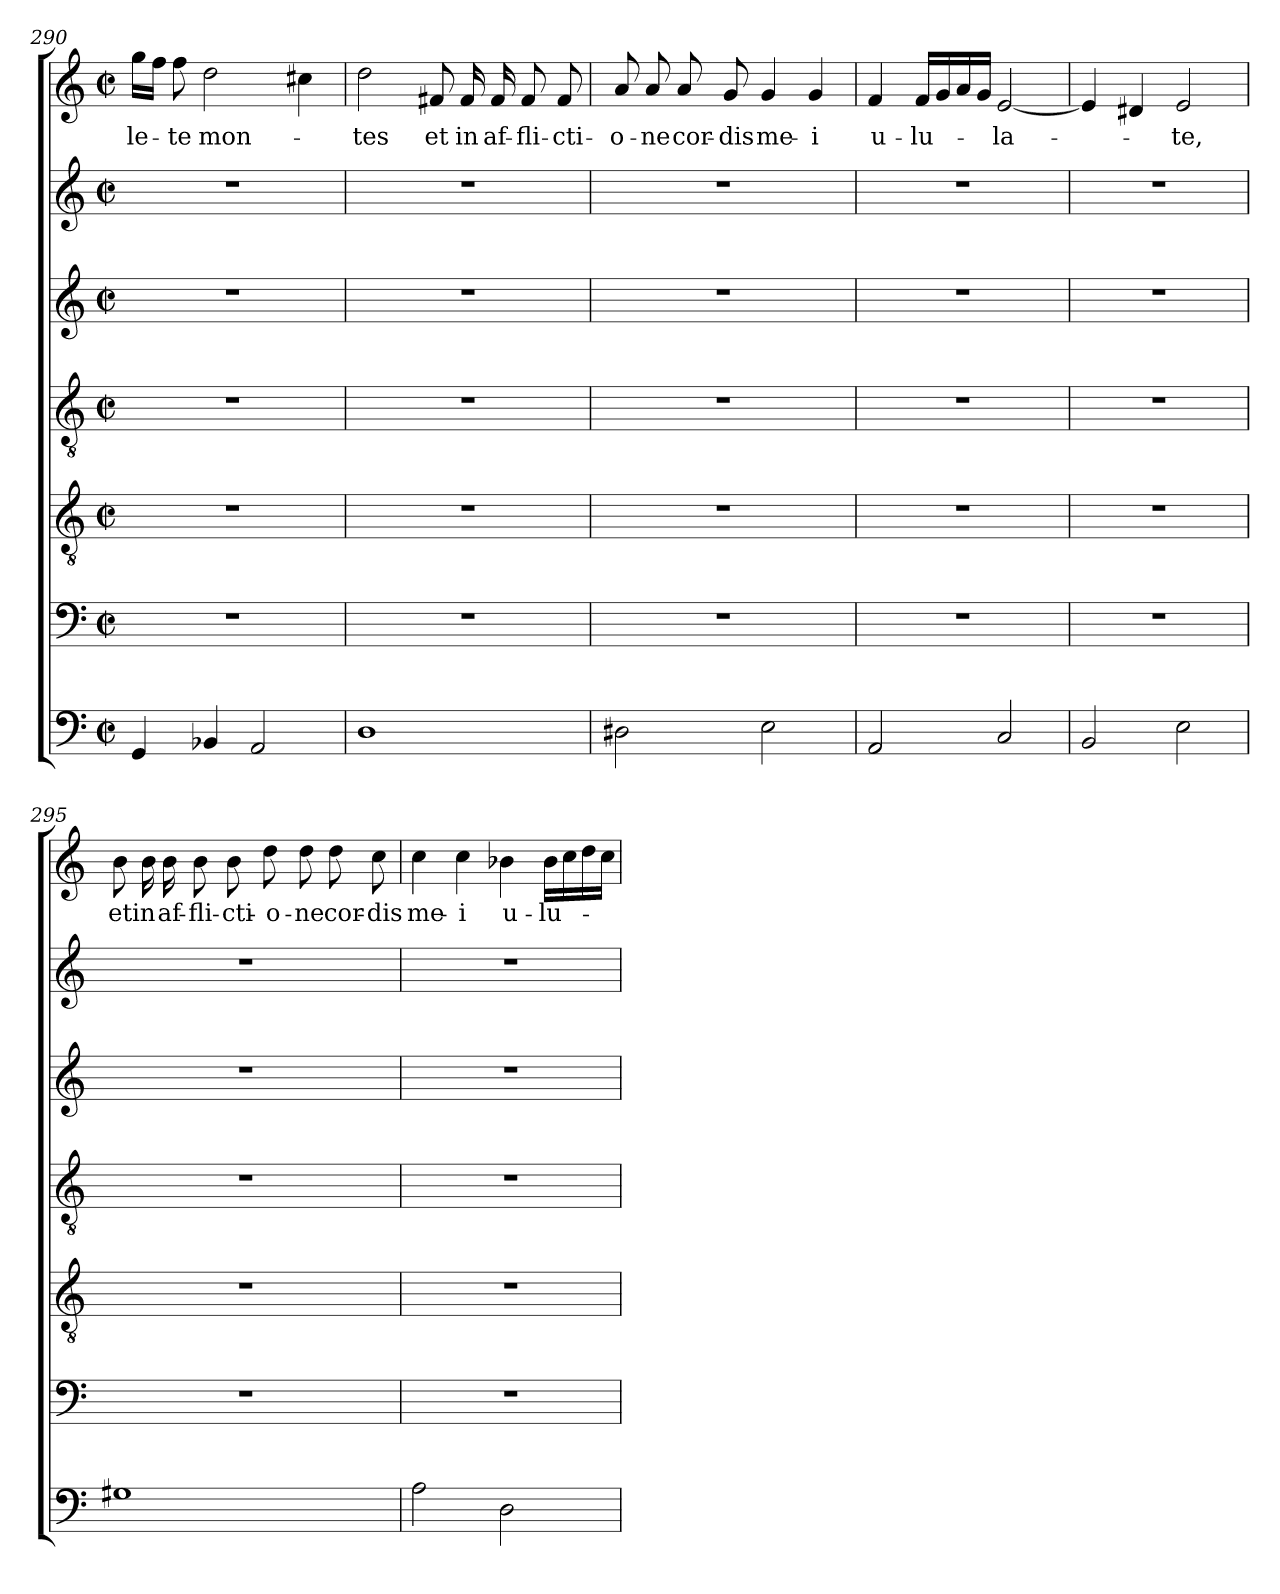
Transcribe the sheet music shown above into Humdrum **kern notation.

**kern	**kern	**kern	**kern	**kern	**kern	**kern	**text
*part7	*part6	*part5	*part4	*part3	*part2	*part1	*part1
*staff7	*staff6	*staff5	*staff4	*staff3	*staff2	*staff1	*staff1
*clefF4	*clefF4	*clefGv2	*clefGv2	*clefG2	*clefG2	*clefG2	*
*k[]	*k[]	*k[]	*k[]	*k[]	*k[]	*k[]	*
*C:	*C:	*C:	*C:	*C:	*C:	*C:	*
*M2/2	*M2/2	*M2/2	*M2/2	*M2/2	*M2/2	*M2/2	*
*met(c|)	*met(c|)	*met(c|)	*met(c|)	*met(c|)	*met(c|)	*met(c|)	*
=290	=290	=290	=290	=290	=290	=290	=290
4GG/	1r	1r	1r	1r	1r	16gg\LL	-le-
.	.	.	.	.	.	16ff\JJ	.
.	.	.	.	.	.	8ff\	-te
4BB-X/	.	.	.	.	.	2dd\	mon-
2AA/	.	.	.	.	.	.	.
.	.	.	.	.	.	4cc#X\	.
=291	=291	=291	=291	=291	=291	=291	=291
1D	1r	1r	1r	1r	1r	2dd\	-tes
.	.	.	.	.	.	8f#X/	et
.	.	.	.	.	.	16f#/	in
.	.	.	.	.	.	16f#/	af-
.	.	.	.	.	.	8f#/	-fli-
.	.	.	.	.	.	8f#/	-cti-
!!LO:LB:g=z
=292	=292	=292	=292	=292	=292	=292	=292
2D#X\	1r	1r	1r	1r	1r	8a/	-o-
.	.	.	.	.	.	8a/	-ne
.	.	.	.	.	.	8a/	cor-
.	.	.	.	.	.	8g/	-dis
2E\	.	.	.	.	.	4g/	me-
.	.	.	.	.	.	4g/	-i
=293	=293	=293	=293	=293	=293	=293	=293
2AA/	1r	1r	1r	1r	1r	4f/	u-
.	.	.	.	.	.	16f/LL	-lu-
.	.	.	.	.	.	16g/	.
.	.	.	.	.	.	16a/	.
.	.	.	.	.	.	16g/JJ	.
2C/	.	.	.	.	.	[2e/	-la-
=294	=294	=294	=294	=294	=294	=294	=294
2BB/	1r	1r	1r	1r	1r	4e/]	.
.	.	.	.	.	.	4d#X/	.
2E\	.	.	.	.	.	2e/	-te,
=295	=295	=295	=295	=295	=295	=295	=295
1G#X	1r	1r	1r	1r	1r	8b\	et
.	.	.	.	.	.	16b\	in
.	.	.	.	.	.	16b\	af-
.	.	.	.	.	.	8b\	-fli-
.	.	.	.	.	.	8b\	-cti-
.	.	.	.	.	.	8dd\	-o-
.	.	.	.	.	.	8dd\	-ne
.	.	.	.	.	.	8dd\	cor-
.	.	.	.	.	.	8cc\	-dis
=296	=296	=296	=296	=296	=296	=296	=296
2A\	1r	1r	1r	1r	1r	4cc\	me-
.	.	.	.	.	.	4cc\	-i
2D\	.	.	.	.	.	4b-X\	u-
.	.	.	.	.	.	16b-\LL	-lu-
.	.	.	.	.	.	16cc\	.
.	.	.	.	.	.	16dd\	.
.	.	.	.	.	.	16cc\JJ	.
=	=	=	=	=	=	=	=
*-	*-	*-	*-	*-	*-	*-	*-
